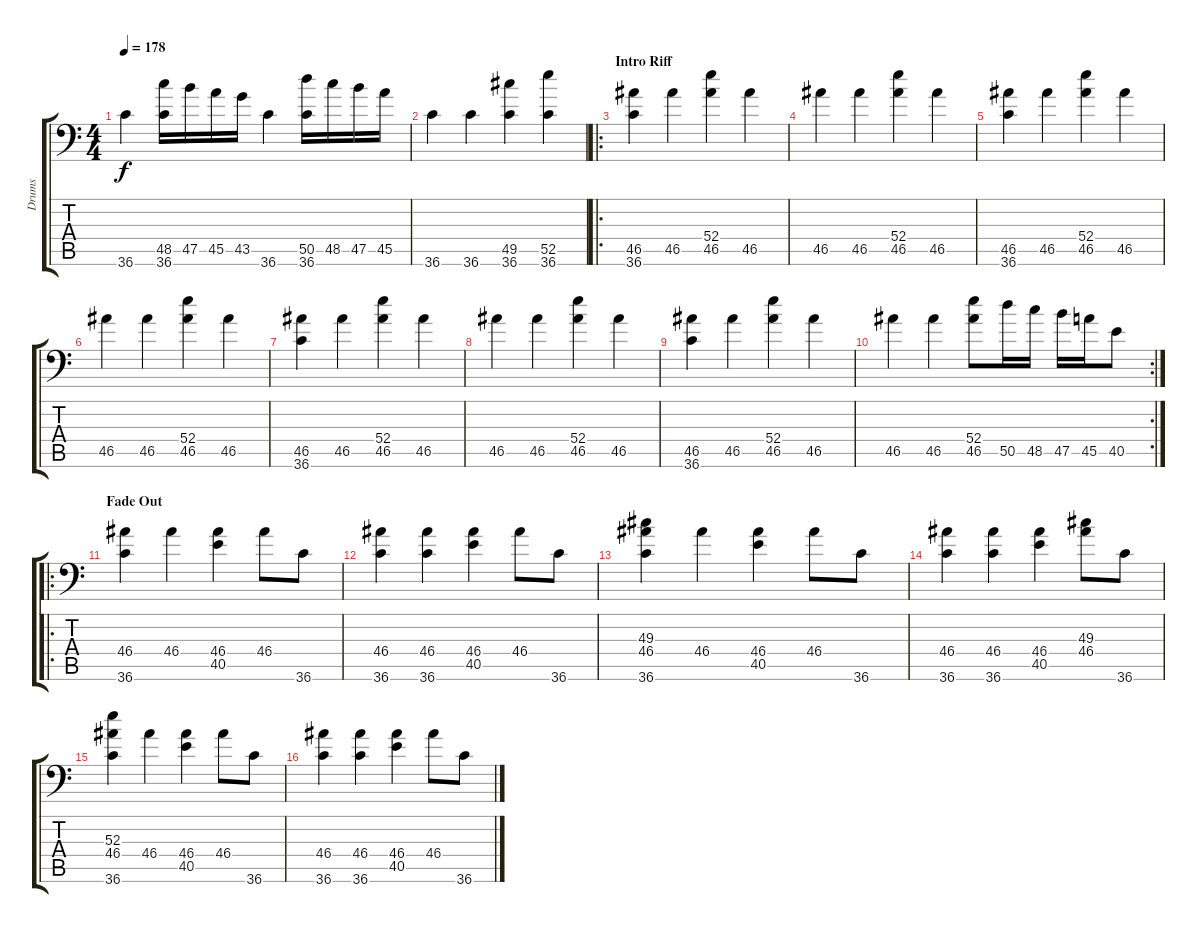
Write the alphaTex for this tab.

\track ("Drums" "Drums") {instrument acousticgrandpiano}
\staff {score tabs}
\tuning (C-1 C-1 C-1 C-1 C-1 C-1) {hide}
\ts (4 4)
\tempo 178
\clef f4
\ks c
36.6.4{dy f} (48.5 36.6).16 47.5.16 45.5.16 43.5.16 36.6.4 (50.5 36.6).16 48.5.16 47.5.16 45.5.16 |
36.6.4 36.6.4 (49.5 36.6).4 (52.5 36.6).4 |
\ro
\section ("" "Intro Riff")
(46.5 36.6).4 46.5.4 (52.4 46.5).4 46.5.4 |
46.5.4 46.5.4 (52.4 46.5).4 46.5.4 |
(46.5 36.6).4 46.5.4 (52.4 46.5).4 46.5.4 |
46.5.4 46.5.4 (52.4 46.5).4 46.5.4 |
(46.5 36.6).4 46.5.4 (52.4 46.5).4 46.5.4 |
46.5.4 46.5.4 (52.4 46.5).4 46.5.4 |
(46.5 36.6).4 46.5.4 (52.4 46.5).4 46.5.4 |
\rc 2
46.5.4 46.5.4 (52.4 46.5).8 50.5.16 48.5.16 47.5.16 45.5.16 40.5.8 |
\ro
\section ("" "Fade Out")
(46.4 36.6).4 46.4.4 (46.4 40.5).4 46.4.8 36.6.8 |
(46.4 36.6).4 (46.4 36.6).4 (46.4 40.5).4 46.4.8 36.6.8 |
(49.3 46.4 36.6).4 46.4.4 (46.4 40.5).4 46.4.8 36.6.8 |
(46.4 36.6).4 (46.4 36.6).4 (46.4 40.5).4 (49.3 46.4).8 36.6.8 |
(52.3 46.4 36.6).4 46.4.4 (46.4 40.5).4 46.4.8 36.6.8 |
(46.4 36.6).4 (46.4 36.6).4 (46.4 40.5).4 46.4.8 36.6.8
